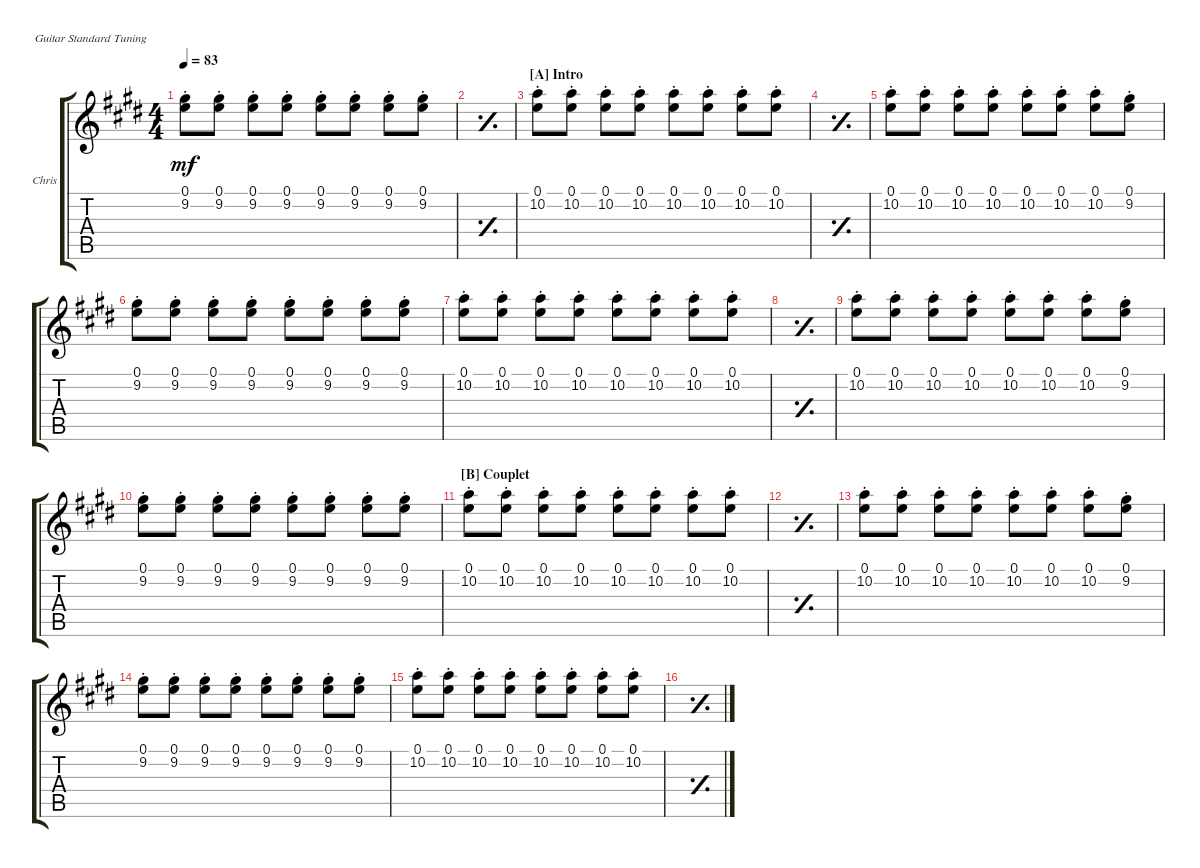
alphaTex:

\defaultSystemsLayout 4
\bracketExtendMode groupsimilarinstruments
\firstSystemTrackNameOrientation horizontal
\otherSystemsTrackNameOrientation horizontal
\track ("Guitar II - Chris Shiflett" "Chris") {instrument overdrivenguitar}
\staff {score tabs}
\tuning (E4 B3 G3 D3 A2 E2)
\ts (4 4)
\tempo 83
\clef g2
\ks e
(9.2{st} 0.1{st}).8{dy mf instrument overdrivenguitar} (9.2{st} 0.1{st}).8 (9.2{st} 0.1{st}).8 (9.2{st} 0.1{st}).8 (9.2{st} 0.1{st}).8 (9.2{st} 0.1{st}).8 (9.2{st} 0.1{st}).8 (9.2{st} 0.1{st}).8 |
\simile simple
|
\section ("A" "Intro")
\simile none
(0.1{st} 10.2{st}).8 (0.1{st} 10.2{st}).8 (0.1{st} 10.2{st}).8 (0.1{st} 10.2{st}).8 (0.1{st} 10.2{st}).8 (0.1{st} 10.2{st}).8 (0.1{st} 10.2{st}).8 (0.1{st} 10.2{st}).8 |
\simile simple
|
\simile none
(0.1{st} 10.2{st}).8 (0.1{st} 10.2{st}).8 (0.1{st} 10.2{st}).8 (0.1{st} 10.2{st}).8 (0.1{st} 10.2{st}).8 (0.1{st} 10.2{st}).8 (0.1{st} 10.2{st}).8 (0.1{st} 9.2{st}).8 |
(9.2{st} 0.1{st}).8 (9.2{st} 0.1{st}).8 (9.2{st} 0.1{st}).8 (9.2{st} 0.1{st}).8 (9.2{st} 0.1{st}).8 (9.2{st} 0.1{st}).8 (9.2{st} 0.1{st}).8 (9.2{st} 0.1{st}).8 |
(0.1{st} 10.2{st}).8 (0.1{st} 10.2{st}).8 (0.1{st} 10.2{st}).8 (0.1{st} 10.2{st}).8 (0.1{st} 10.2{st}).8 (0.1{st} 10.2{st}).8 (0.1{st} 10.2{st}).8 (0.1{st} 10.2{st}).8 |
\simile simple
|
\simile none
(0.1{st} 10.2{st}).8 (0.1{st} 10.2{st}).8 (0.1{st} 10.2{st}).8 (0.1{st} 10.2{st}).8 (0.1{st} 10.2{st}).8 (0.1{st} 10.2{st}).8 (0.1{st} 10.2{st}).8 (0.1{st} 9.2{st}).8 |
(9.2{st} 0.1{st}).8 (9.2{st} 0.1{st}).8 (9.2{st} 0.1{st}).8 (9.2{st} 0.1{st}).8 (9.2{st} 0.1{st}).8 (9.2{st} 0.1{st}).8 (9.2{st} 0.1{st}).8 (9.2{st} 0.1{st}).8 |
\section ("B" "Couplet")
(0.1{st} 10.2{st}).8 (0.1{st} 10.2{st}).8 (0.1{st} 10.2{st}).8 (0.1{st} 10.2{st}).8 (0.1{st} 10.2{st}).8 (0.1{st} 10.2{st}).8 (0.1{st} 10.2{st}).8 (0.1{st} 10.2{st}).8 |
\simile simple
|
\simile none
(0.1{st} 10.2{st}).8 (0.1{st} 10.2{st}).8 (0.1{st} 10.2{st}).8 (0.1{st} 10.2{st}).8 (0.1{st} 10.2{st}).8 (0.1{st} 10.2{st}).8 (0.1{st} 10.2{st}).8 (0.1{st} 9.2{st}).8 |
(9.2{st} 0.1{st}).8 (9.2{st} 0.1{st}).8 (9.2{st} 0.1{st}).8 (9.2{st} 0.1{st}).8 (9.2{st} 0.1{st}).8 (9.2{st} 0.1{st}).8 (9.2{st} 0.1{st}).8 (9.2{st} 0.1{st}).8 |
(0.1{st} 10.2{st}).8 (0.1{st} 10.2{st}).8 (0.1{st} 10.2{st}).8 (0.1{st} 10.2{st}).8 (0.1{st} 10.2{st}).8 (0.1{st} 10.2{st}).8 (0.1{st} 10.2{st}).8 (0.1{st} 10.2{st}).8 |
\simile simple
